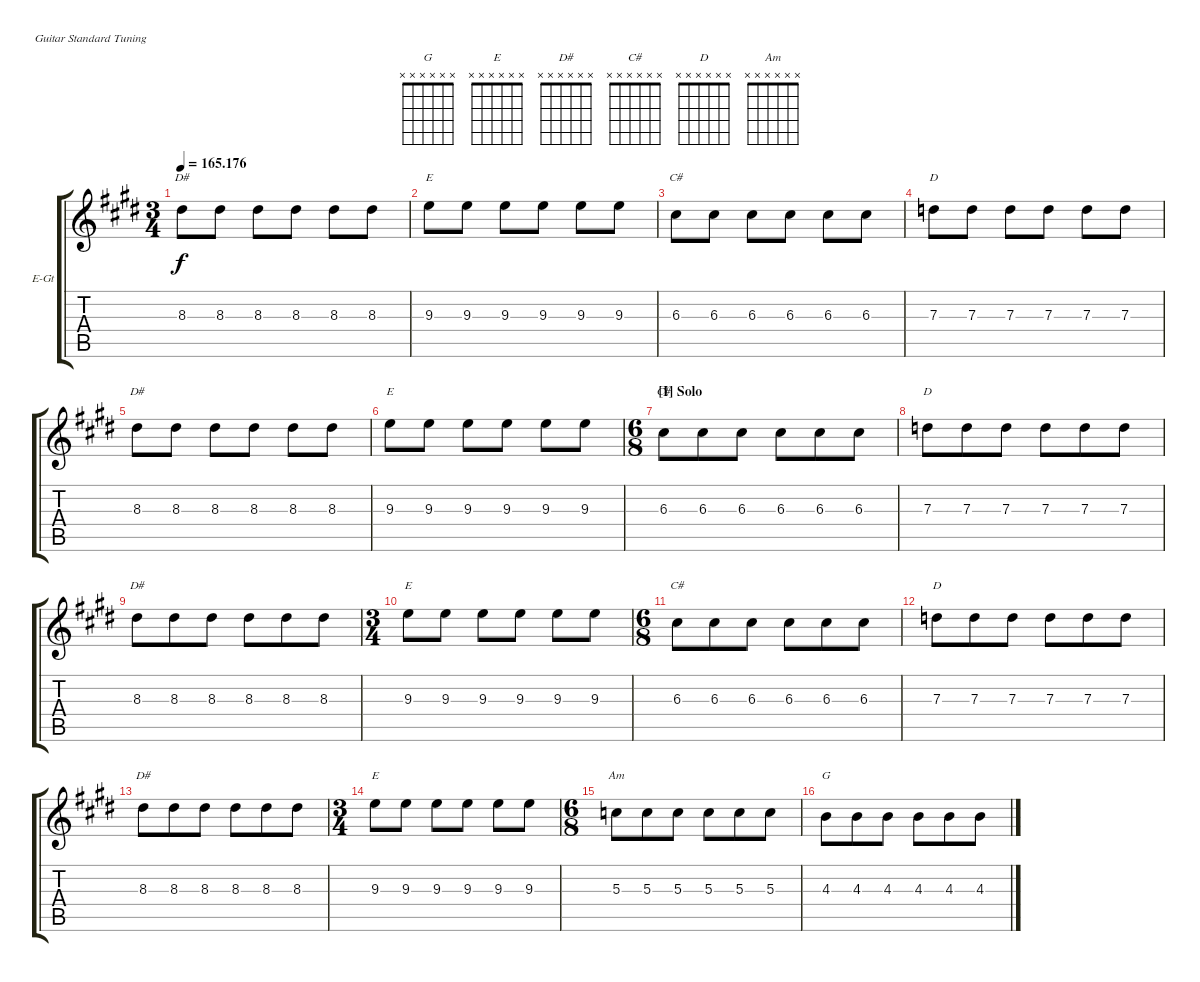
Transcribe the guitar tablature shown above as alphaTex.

\defaultSystemsLayout 4
\bracketExtendMode groupsimilarinstruments
\firstSystemTrackNameOrientation horizontal
\otherSystemsTrackNameOrientation horizontal
\track ("Troy Van Leeuwen (Gtr 2)" "E-Gt") {multiBarRest instrument distortionguitar}
\staff {score tabs}
\tuning (E4 B3 G3 D3 A2 E2)
\chord ("G" x x x x x x)
\chord ("E" x x x x x x)
\chord ("D#" x x x x x x)
\chord ("C#" x x x x x x)
\chord ("D" x x x x x x)
\chord ("Am" x x x x x x)
\ts (3 4)
\tempo
165.176
\accidentals auto
\clef g2
\ottava regular
\simile none
\ks e
8.3.8{ch "D#" dy f} 8.3.8 8.3.8 8.3.8 8.3.8 8.3.8 |
9.3.8{ch "E"} 9.3.8 9.3.8 9.3.8 9.3.8 9.3.8 |
6.3.8{ch "C#"} 6.3.8 6.3.8 6.3.8 6.3.8 6.3.8 |
7.3.8{ch "D"} 7.3.8 7.3.8 7.3.8 7.3.8 7.3.8 |
8.3.8{ch "D#"} 8.3.8 8.3.8 8.3.8 8.3.8 8.3.8 |
9.3.8{ch "E"} 9.3.8 9.3.8 9.3.8 9.3.8 9.3.8 |
\ts (6 8)
\section ("I" "Solo")
6.3.8{ch "C#"} 6.3.8 6.3.8 6.3.8 6.3.8 6.3.8 |
7.3.8{ch "D"} 7.3.8 7.3.8 7.3.8 7.3.8 7.3.8 |
8.3.8{ch "D#"} 8.3.8 8.3.8 8.3.8 8.3.8 8.3.8 |
\ts (3 4)
9.3.8{ch "E"} 9.3.8 9.3.8 9.3.8 9.3.8 9.3.8 |
\ts (6 8)
6.3.8{ch "C#"} 6.3.8 6.3.8 6.3.8 6.3.8 6.3.8 |
7.3.8{ch "D"} 7.3.8 7.3.8 7.3.8 7.3.8 7.3.8 |
8.3.8{ch "D#"} 8.3.8 8.3.8 8.3.8 8.3.8 8.3.8 |
\ts (3 4)
9.3.8{ch "E"} 9.3.8 9.3.8 9.3.8 9.3.8 9.3.8 |
\ts (6 8)
5.3.8{ch "Am"} 5.3.8 5.3.8 5.3.8 5.3.8 5.3.8 |
4.3.8{ch "G"} 4.3.8 4.3.8 4.3.8 4.3.8 4.3.8
